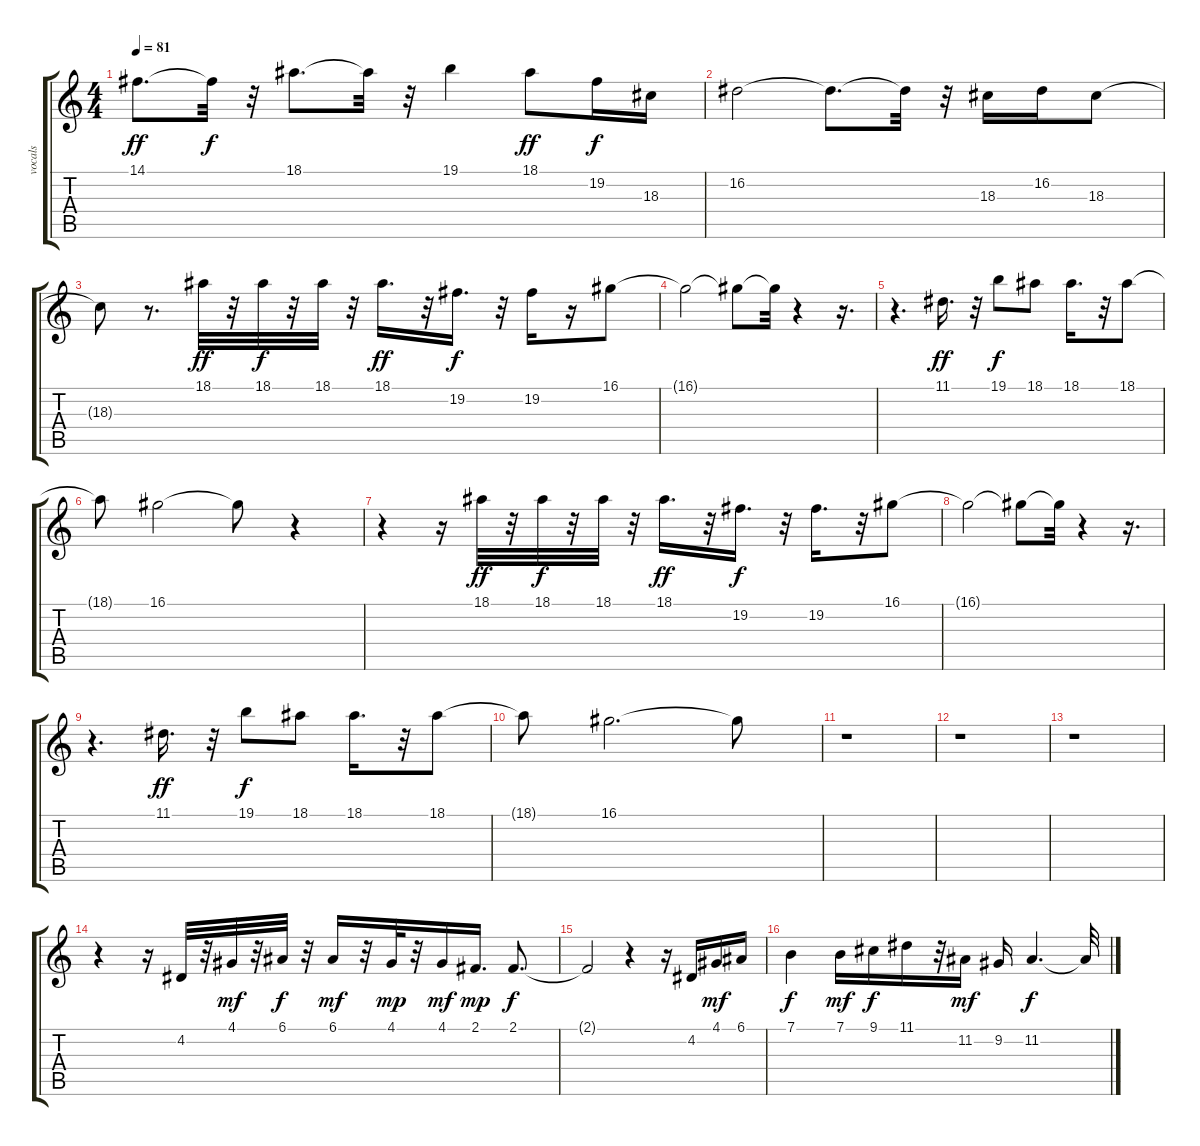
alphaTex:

\track ("vocals  " "vocals  ") {instrument stringensemble1}
\staff {score tabs}
\tuning (E4 B3 G3 D3 A2 E2) {hide}
\ts (4 4)
\tempo 81
\clef g2
\ks c
14.1.8{d dy ff} 14.1{t}.32{dy f} r.32 18.1.8{d} 18.1{t}.32 r.32 19.1.4 18.1.8{dy ff} 19.2.16{dy f} 18.3.16 |
16.2.2 16.2{t}.8{d} 16.2{t}.32 r.32 18.3.16 16.2.16 18.3.8 |
18.3{t}.8 r.8{d} 18.1.32{dy ff} r.32 18.1.32{dy f} r.32 18.1.32 r.32 18.1.16{d dy ff} r.32 19.2.16{d dy f} r.32 19.2.16 r.16 16.1.8 |
16.1{t}.2 16.1{t}.8 16.1{t}.32 r.4 r.16{d} |
r.4{d} 11.1.16{d dy ff} r.32 19.1.8{dy f} 18.1.8 18.1.16{d} r.32 18.1.8 |
18.1{t}.8 16.1.2 16.1{t}.8 r.4 |
r.4 r.16 18.1.32{dy ff} r.32 18.1.32{dy f} r.32 18.1.32 r.32 18.1.16{d dy ff} r.32 19.2.16{d dy f} r.32 19.2.16{d} r.32 16.1.8 |
16.1{t}.2 16.1{t}.8 16.1{t}.32 r.4 r.16{d} |
r.4{d} 11.1.16{d dy ff} r.32 19.1.8{dy f} 18.1.8 18.1.16{d} r.32 18.1.8 |
18.1{t}.8 16.1.2{d} 16.1{t}.8 |
r.1 |
r.1 |
r.1 |
r.4 r.16 4.2.32 r.32 4.1.32{dy mf} r.32 6.1.32{dy f} r.32 6.1.16{dy mf} r.32 4.1.32{dy mp} r.32 4.1.16{dy mf} 2.1.16{d dy mp} 2.1.8{d dy f} |
2.1{t}.2 r.4 r.16 4.2.16 4.1.16{dy mf} 6.1.16 |
7.1.4{dy f} 7.1.16{dy mf} 9.1.16{dy f} 11.1.16 r.32 11.2.16{dy mf} 9.2.16 11.2.4{d dy f} 11.2{t}.32
